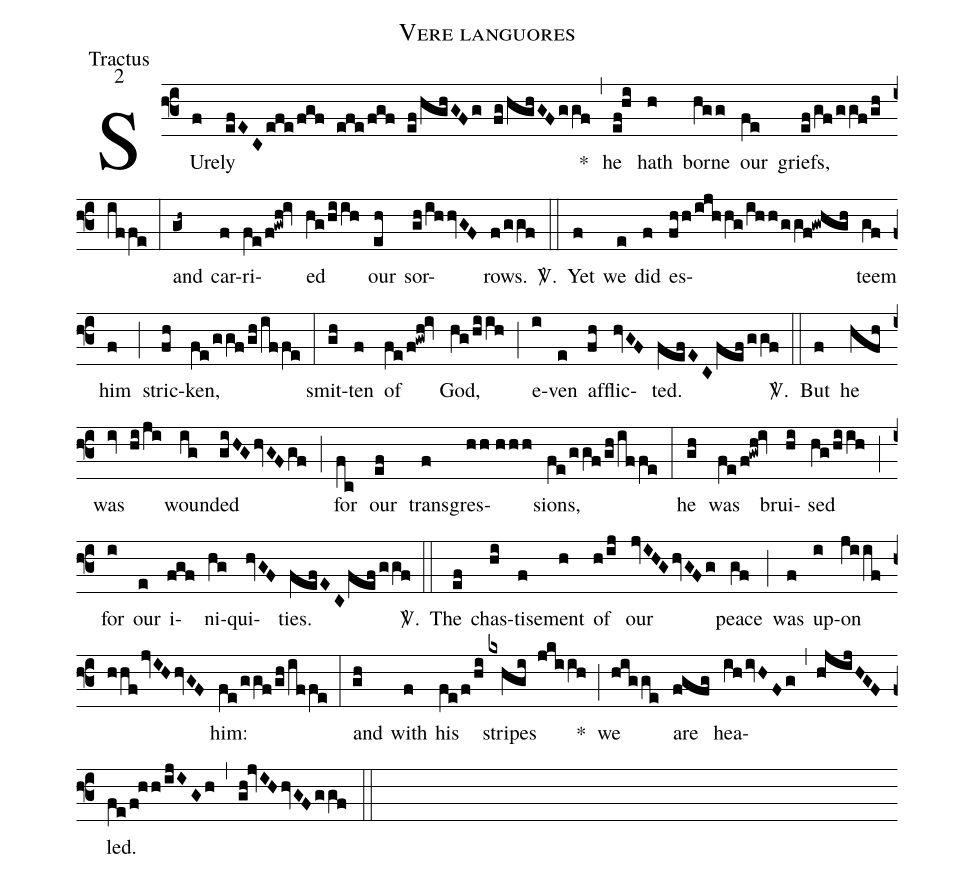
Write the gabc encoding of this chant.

name:Vere languores;
office-part:Tractus;
mode:2;
%%
(f3) SUre(f)ly(efEC/efe/fgf efe/fgf ef/hghGFg fg/hghGF/ggf) *(,) he(ef!hi) hath(h) borne(hgg) our(fe) griefs,(ef/gf/ggf/gh/iffe) (:) and(gh~) car(f)ri(fe/f!gwh!iv)ed(hg/hiih) our(eh) sor(gh/ihhvGF)rows.(f/ggf) <sp>V/</sp>.(::) Yet(f) we(e) did(f) es(fhh/ijhhg/ihh/ggf!gwhgh)teem(gf) him(f) (;) stric(fh)ken,(fe/ggf/gh/iffe) (:) smit(gh)ten(f) of(fe/f!gwh!iv) God,(hg/hiih) (;) e(i)ven(e) af(fh)flic(hvGF)ted.(fefEC/fef/ggf) <sp>V/</sp>.(::) But(f) he(hfh) was(iv hi/ji) woun(ig)ded(giHG/hvGFgf) (;) for(fc) our(ef) trans(f)gres(hh//hhh)sions,(fe/ggf/gh/iffe) (:) he(gh) was(fe/f!gwh!iv) brui(hi)sed(hg/hiih) (;) for(i) our(e) i(fgf)ni(hg)qui(hvGF)ties.(fefEC/fef/ggf) <sp>V/</sp>.(::) The(ef) chas(hi)tise(f)ment(h) of(h/ij) our(jvIHG/hvGFg) peace(gf) (;) was(f) up(i)on(jiif/hhf/jvIH/hvGF) him:(fe/ggf/gh/iffe) (:) and(gh) with(f) his(fe/f/hi) stripes(kxhgi jkiih) *(;) we(higge) are(fgfg) hea(ih/ivHFg,hjijHGF)led.(fe/f!hh/ijIGh) (,) (gh!jvIH/hvGF/ggf) (::)
